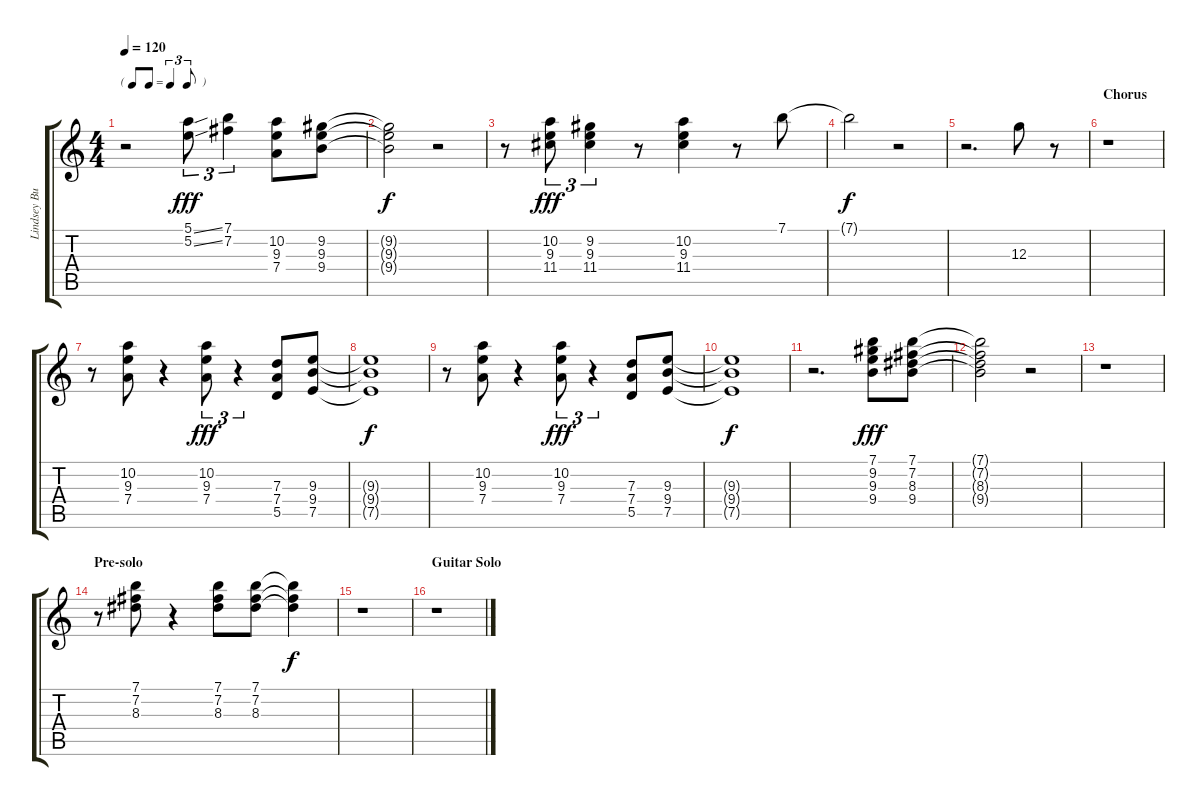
\track ("Lindsey Buckingham - Rhythm Guitar" "Lindsey Bu") {instrument overdrivenguitar}
\staff {score tabs}
\tuning (E4 B3 G3 D3 A2 E2) {hide}
\ts (4 4)
\tf triplet8th
\tempo 120
\clef g2
\ks c
r.2{dy f} (5.1{ss} 5.2{ss}).8{tu (3 2) dy fff} (7.1 7.2).4{tu (3 2)} (10.2 9.3 7.4).8 (9.2 9.3 9.4).8 |
(9.2{t} 9.3{t} 9.4{t}).2{dy f} r.2 |
r.8 (10.2 9.3 11.4).8{tu (3 2) dy fff} (9.2 9.3 11.4).4{tu (3 2)} r.8 (10.2 9.3 11.4).4 r.8 7.1.8 |
7.1{t}.2{dy f} r.2 |
r.2{d} 12.3.8 r.8 |
\section ("" "Chorus")
r.1 |
r.8 (10.2 9.3 7.4).8 r.4 (10.2 9.3 7.4).8{tu (3 2) dy fff} r.4{tu (3 2)} (7.3 7.4 5.5).8 (9.3 9.4 7.5).8 |
(9.3{t} 9.4{t} 7.5{t}).1{dy f} |
r.8 (10.2 9.3 7.4).8 r.4 (10.2 9.3 7.4).8{tu (3 2) dy fff} r.4{tu (3 2)} (7.3 7.4 5.5).8 (9.3 9.4 7.5).8 |
(9.3{t} 9.4{t} 7.5{t}).1{dy f} |
r.2{d} (7.1 9.2 9.3 9.4).8{dy fff} (7.1 7.2 8.3 9.4).8 |
(7.1{t} 7.2{t} 8.3{t} 9.4{t}).2 r.2 |
r.1 |
\section ("" "Pre-solo")
r.8 (7.1 7.2 8.3).8 r.4 (7.1 7.2 8.3).8 (7.1 7.2 8.3).8 (7.1{t} 7.2{t} 8.3{t}).4{dy f} |
r.1 |
\section ("" "Guitar Solo")
r.1
